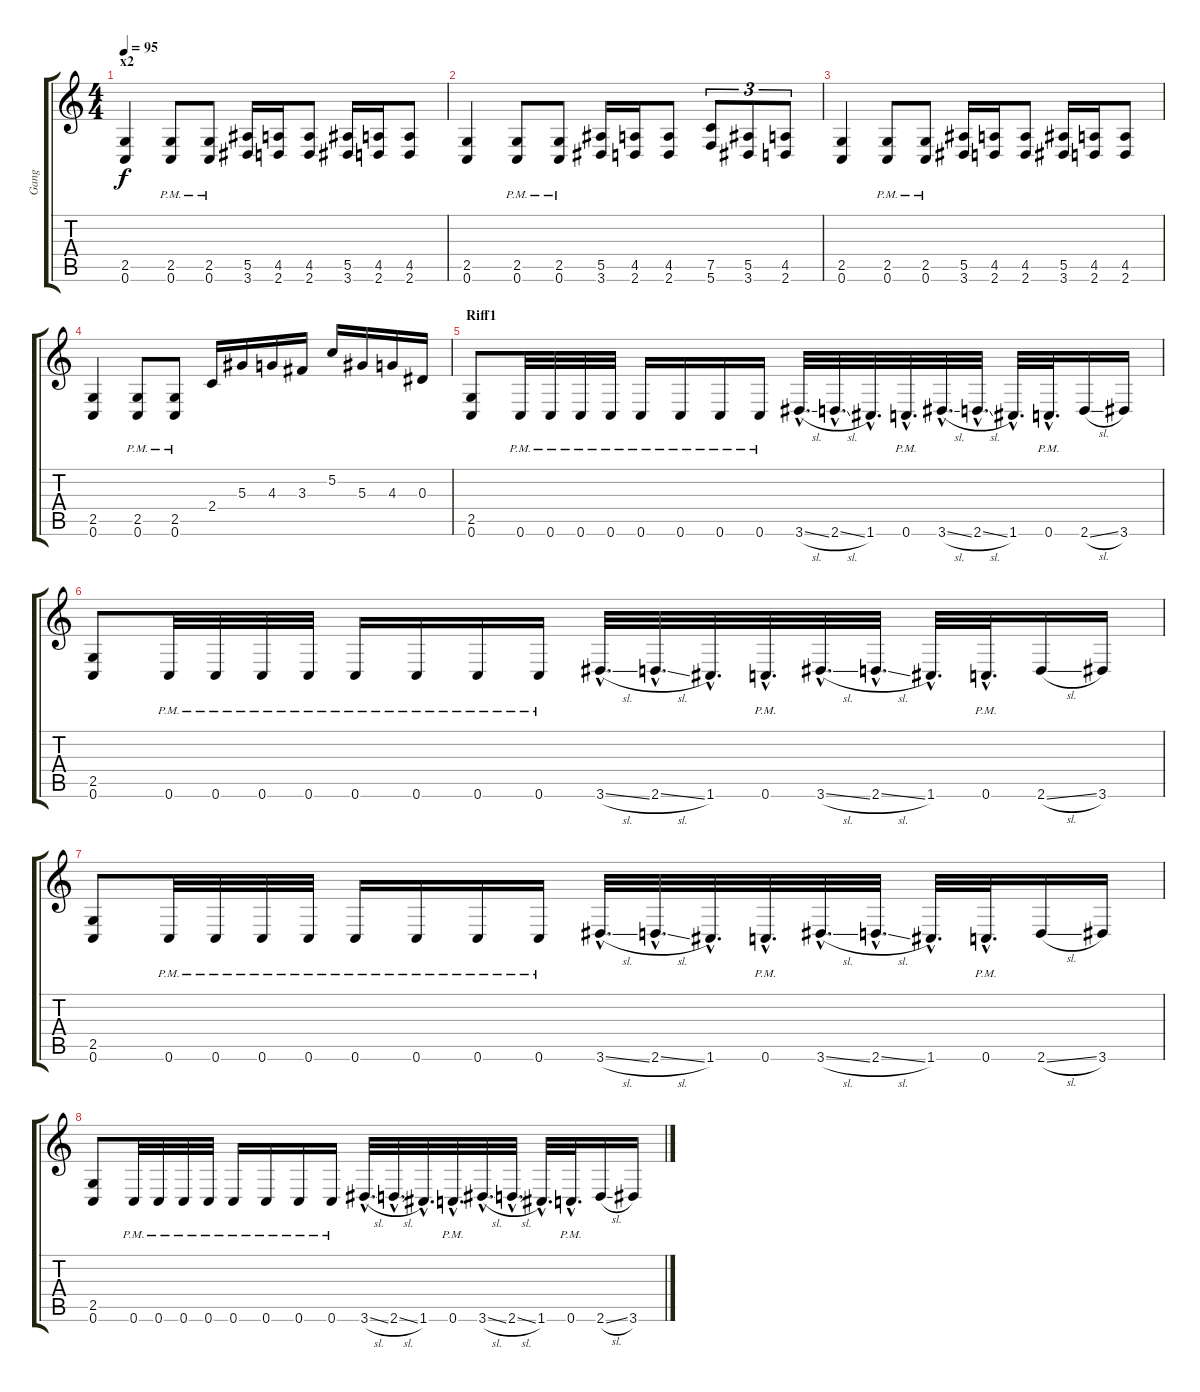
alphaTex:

\track ("Gang" "Gang") {instrument distortionguitar}
\staff {score tabs}
\tuning (C4 G3 Eb3 Bb2 F2 C2) {hide}
\ts (4 4)
\section ("" "x2")
\tempo 95
\clef g2
\ks c
(2.5 0.6).4{dy f} (2.5{pm} 0.6{pm}).8 (2.5{pm} 0.6{pm}).8 (5.5 3.6).16 (4.5 2.6).16 (4.5 2.6).8 (5.5 3.6).16 (4.5 2.6).16 (4.5 2.6).8 |
(2.5 0.6).4 (2.5{pm} 0.6{pm}).8 (2.5{pm} 0.6{pm}).8 (5.5 3.6).16 (4.5 2.6).16 (4.5 2.6).8 (7.5 5.6).8{tu (3 2)} (5.5 3.6).8{tu (3 2)} (4.5 2.6).8{tu (3 2)} |
(2.5 0.6).4 (2.5{pm} 0.6{pm}).8 (2.5{pm} 0.6{pm}).8 (5.5 3.6).16 (4.5 2.6).16 (4.5 2.6).8 (5.5 3.6).16 (4.5 2.6).16 (4.5 2.6).8 |
(2.5 0.6).4 (2.5{pm} 0.6{pm}).8 (2.5{pm} 0.6{pm}).8 2.4.16 5.3.16 4.3.16 3.3.16 5.2.16 5.3.16 4.3.16 0.3.16 |
\section ("" "Riff1")
(2.5 0.6).8 0.6{pm}.32 0.6{pm}.32 0.6{pm}.32 0.6{pm}.32 0.6{pm}.16 0.6{pm}.16 0.6{pm}.16 0.6{pm}.16 3.6{sl hac}.32{d} 2.6{sl hac}.32{d} 1.6{hac}.32{d} 0.6{hac pm}.32{d} 3.6{sl hac}.32{d} 2.6{sl hac}.32{d} 1.6{hac}.32{d} 0.6{hac pm}.32{d} 2.6{sl}.16 3.6.16 |
(2.5 0.6).8 0.6{pm}.32 0.6{pm}.32 0.6{pm}.32 0.6{pm}.32 0.6{pm}.16 0.6{pm}.16 0.6{pm}.16 0.6{pm}.16 3.6{sl hac}.32{d} 2.6{sl hac}.32{d} 1.6{hac}.32{d} 0.6{hac pm}.32{d} 3.6{sl hac}.32{d} 2.6{sl hac}.32{d} 1.6{hac}.32{d} 0.6{hac pm}.32{d} 2.6{sl}.16 3.6.16 |
(2.5 0.6).8 0.6{pm}.32 0.6{pm}.32 0.6{pm}.32 0.6{pm}.32 0.6{pm}.16 0.6{pm}.16 0.6{pm}.16 0.6{pm}.16 3.6{sl hac}.32{d} 2.6{sl hac}.32{d} 1.6{hac}.32{d} 0.6{hac pm}.32{d} 3.6{sl hac}.32{d} 2.6{sl hac}.32{d} 1.6{hac}.32{d} 0.6{hac pm}.32{d} 2.6{sl}.16 3.6.16 |
(2.5 0.6).8 0.6{pm}.32 0.6{pm}.32 0.6{pm}.32 0.6{pm}.32 0.6{pm}.16 0.6{pm}.16 0.6{pm}.16 0.6{pm}.16 3.6{sl hac}.32{d} 2.6{sl hac}.32{d} 1.6{hac}.32{d} 0.6{hac pm}.32{d} 3.6{sl hac}.32{d} 2.6{sl hac}.32{d} 1.6{hac}.32{d} 0.6{hac pm}.32{d} 2.6{sl}.16 3.6.16
